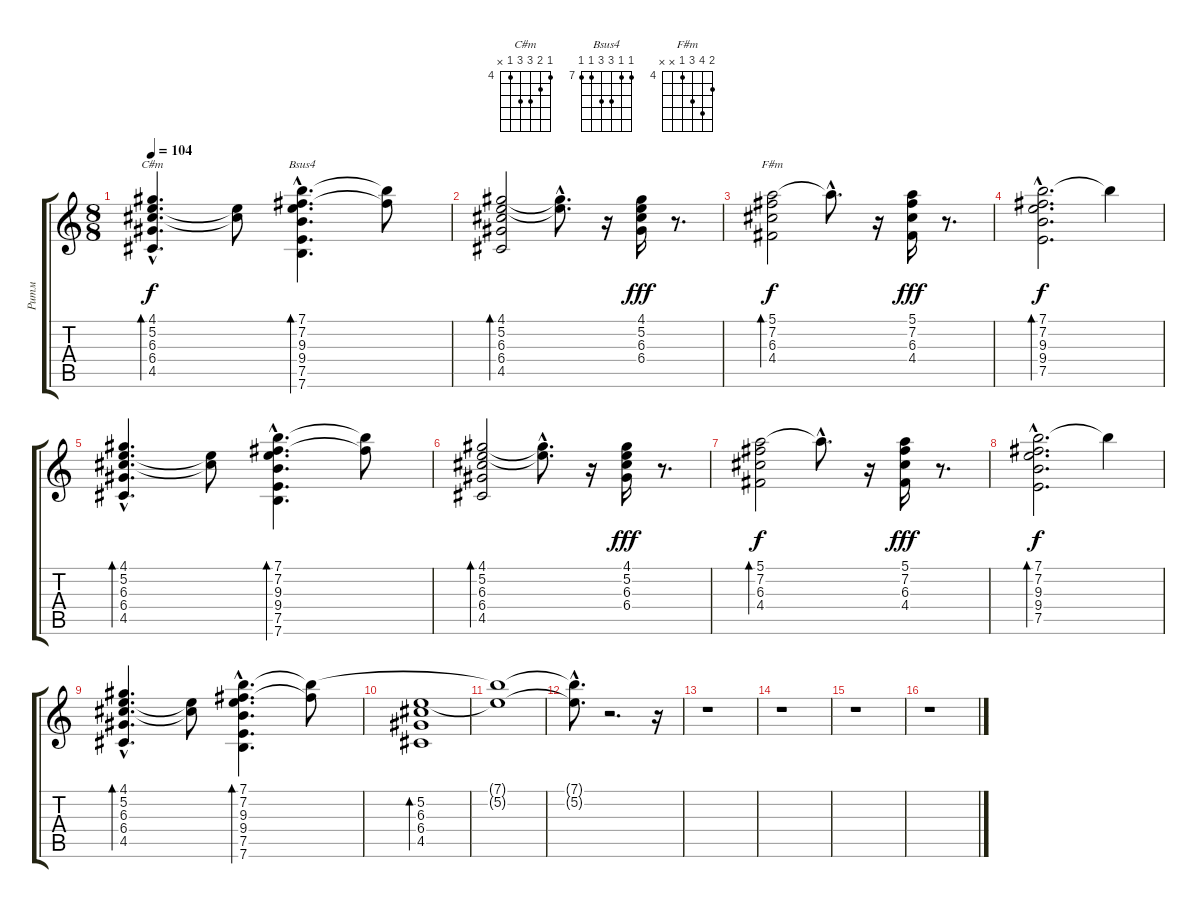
\track ("Ритм" "Ритм") {instrument electricguitarclean}
\staff {score tabs}
\tuning (E4 B3 G3 D3 A2 E2) {hide}
\chord ("C#m" 4 5 6 6 4 x) {firstfret 4}
\chord ("Bsus4" 7 7 9 9 7 7) {firstfret 7}
\chord ("F#m" 5 7 6 4 x x) {firstfret 4}
\ts (8 8)
\tempo 104
\clef g2
\ks c
(4.1{hac} 5.2{hac} 6.3{hac} 6.4{hac} 4.5{hac}).4{d bd 240 ch "C#m" dy f} (5.2{t} 6.3{t}).8 (7.1{hac} 7.2{hac} 9.3{hac} 9.4{hac} 7.5{hac} 7.6{hac}).4{d bd 240 ch "Bsus4"} (7.1{t} 7.2{t}).8 |
(4.1 5.2 6.3 6.4 4.5).2{bd 240} (4.1{hac t} 5.2{hac t}).8{d} r.16 (4.1 5.2 6.3 6.4).16{dy fff} r.8{d} |
(5.1 7.2 6.3 4.4).2{bd 240 ch "F#m" dy f} 5.1{hac t}.8{d} r.16 (5.1 7.2 6.3 4.4).16{dy fff} r.8{d} |
(7.1{hac} 7.2{hac} 9.3{hac} 9.4{hac} 7.5{hac}).2{d bd 240 dy f} 7.1{t}.4 |
(4.1{hac} 5.2{hac} 6.3{hac} 6.4{hac} 4.5{hac}).4{d bd 240} (5.2{t} 6.3{t}).8 (7.1{hac} 7.2{hac} 9.3{hac} 9.4{hac} 7.5{hac} 7.6{hac}).4{d bd 240} (7.1{t} 7.2{t}).8 |
(4.1 5.2 6.3 6.4 4.5).2{bd 240} (4.1{hac t} 5.2{hac t}).8{d} r.16 (4.1 5.2 6.3 6.4).16{dy fff} r.8{d} |
(5.1 7.2 6.3 4.4).2{bd 240 dy f} 5.1{hac t}.8{d} r.16 (5.1 7.2 6.3 4.4).16{dy fff} r.8{d} |
(7.1{hac} 7.2{hac} 9.3{hac} 9.4{hac} 7.5{hac}).2{d bd 240 dy f} 7.1{t}.4 |
(4.1{hac} 5.2{hac} 6.3{hac} 6.4{hac} 4.5{hac}).4{d bd 240} (5.2{t} 6.3{t}).8 (7.1{hac} 7.2{hac} 9.3{hac} 9.4{hac} 7.5{hac} 7.6{hac}).4{d bd 240} (7.1{t} 7.2{t}).8 |
(5.2 6.3 6.4 4.5).1{bd 240} |
(7.1{t} 5.2{t}).1 |
(7.1{hac t} 5.2{t}).8{d} r.2{d} r.16 |
r.1 |
r.1 |
r.1 |
r.1
